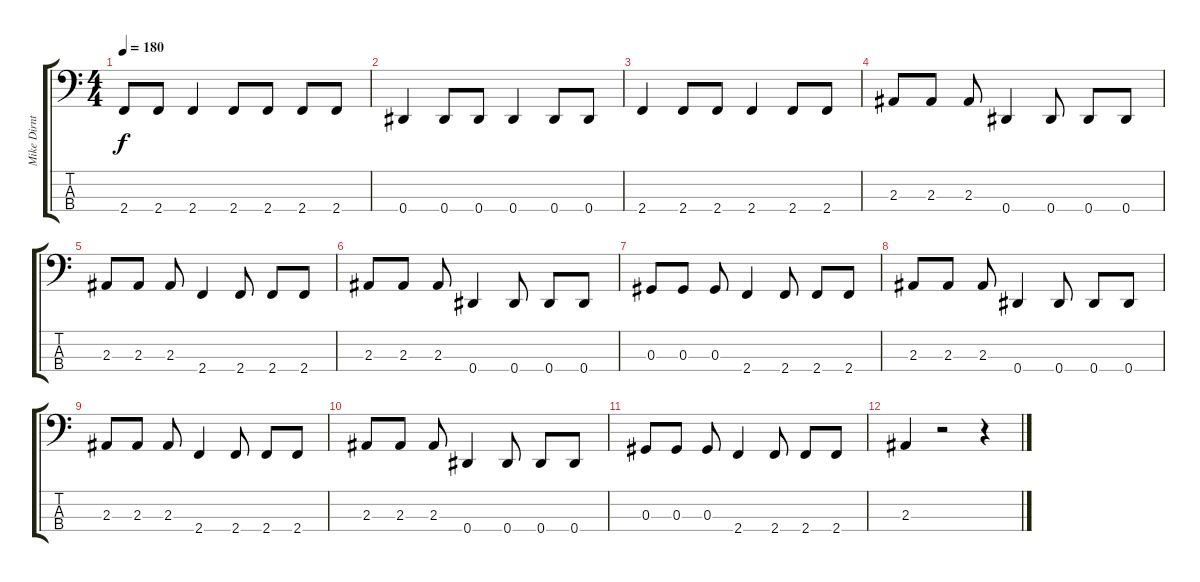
\track ("Mike Dirnt (Bass)" "Mike Dirnt") {instrument electricbassfinger}
\staff {score tabs}
\tuning (Gb2 Db2 Ab1 Eb1) {hide}
\ts (4 4)
\tempo 180
\clef f4
\ks c
2.4{t}.8{dy f} 2.4.8 2.4.4 2.4.8 2.4.8 2.4.8 2.4.8 |
0.4.4 0.4.8 0.4.8 0.4.4 0.4.8 0.4.8 |
2.4.4 2.4.8 2.4.8 2.4.4 2.4.8 2.4.8 |
2.3.8 2.3.8 2.3.8 0.4.4 0.4.8 0.4.8 0.4.8 |
2.3.8 2.3.8 2.3.8 2.4.4 2.4.8 2.4.8 2.4.8 |
2.3.8 2.3.8 2.3.8 0.4.4 0.4.8 0.4.8 0.4.8 |
0.3.8 0.3.8 0.3.8 2.4.4 2.4.8 2.4.8 2.4.8 |
2.3.8 2.3.8 2.3.8 0.4.4 0.4.8 0.4.8 0.4.8 |
2.3.8 2.3.8 2.3.8 2.4.4 2.4.8 2.4.8 2.4.8 |
2.3.8 2.3.8 2.3.8 0.4.4 0.4.8 0.4.8 0.4.8 |
0.3.8 0.3.8 0.3.8 2.4.4 2.4.8 2.4.8 2.4.8 |
2.3.4 r.2 r.4
